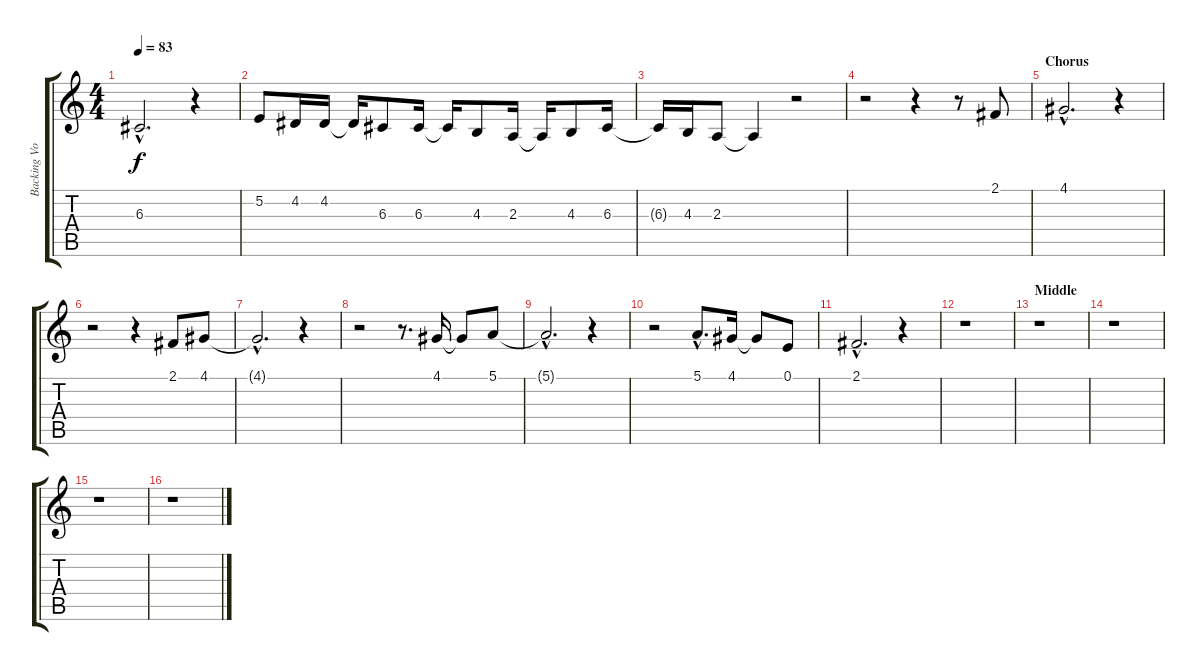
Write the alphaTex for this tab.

\track ("Backing Vox" "Backing Vo") {instrument tenorsax}
\staff {score tabs}
\tuning (E4 B3 G3 D3 A2 E2) {hide}
\ts (4 4)
\tempo 83
\clef g2
\ks c
6.3{hac}.2{d dy f} r.4 |
5.2.8 4.2.16 4.2.16 4.2{t}.16 6.3.8 6.3.16 6.3{t}.16 4.3.8 2.3.16 2.3{t}.16 4.3.8 6.3.16 |
6.3{t}.16 4.3.16 2.3.8 2.3{t}.4 r.2 |
r.2{volume 15} r.4 r.8 2.1.8 |
\section ("" "Chorus")
4.1{hac}.2{d} r.4 |
r.2 r.4 2.1.8 4.1.8 |
4.1{hac t}.2{d} r.4 |
r.2 r.8{d} 4.1.16 4.1{t}.8 5.1.8 |
5.1{hac t}.2{d} r.4 |
r.2 5.1{hac}.8{d} 4.1.16 4.1{t}.8 0.1.8 |
2.1{hac}.2{d} r.4 |
r.1 |
\section ("" "Middle")
r.1 |
r.1 |
r.1 |
r.1
